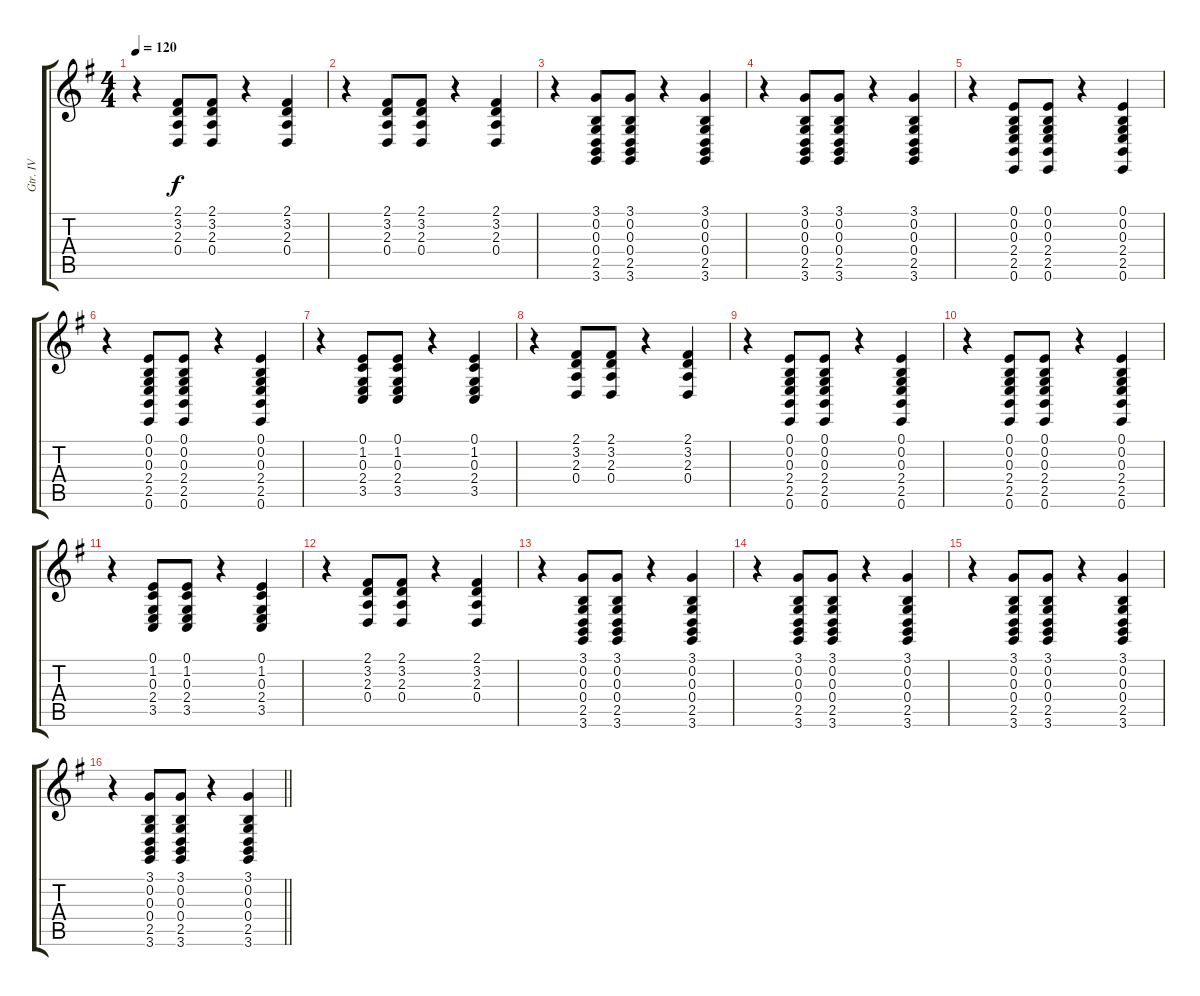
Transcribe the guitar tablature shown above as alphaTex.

\track ("Gtr. IV" "Gtr. IV") {instrument brightacousticpiano}
\staff {score tabs}
\tuning (E4 B3 G3 D3 A2 E2) {hide}
\ts (4 4)
\tempo 120
\clef g2
\ks eminor
r.4{dy f} (2.1 3.2 2.3 0.4).8 (2.1 3.2 2.3 0.4).8 r.4 (2.1 3.2 2.3 0.4).4 |
r.4 (2.1 3.2 2.3 0.4).8 (2.1 3.2 2.3 0.4).8 r.4 (2.1 3.2 2.3 0.4).4 |
r.4 (3.1 0.2 0.3 0.4 2.5 3.6).8 (3.1 0.2 0.3 0.4 2.5 3.6).8 r.4 (3.1 0.2 0.3 0.4 2.5 3.6).4 |
r.4 (3.1 0.2 0.3 0.4 2.5 3.6).8 (3.1 0.2 0.3 0.4 2.5 3.6).8 r.4 (3.1 0.2 0.3 0.4 2.5 3.6).4 |
r.4 (0.1 0.2 0.3 2.4 2.5 0.6).8 (0.1 0.2 0.3 2.4 2.5 0.6).8 r.4 (0.1 0.2 0.3 2.4 2.5 0.6).4 |
r.4 (0.1 0.2 0.3 2.4 2.5 0.6).8 (0.1 0.2 0.3 2.4 2.5 0.6).8 r.4 (0.1 0.2 0.3 2.4 2.5 0.6).4 |
r.4 (0.1 1.2 0.3 2.4 3.5).8 (0.1 1.2 0.3 2.4 3.5).8 r.4 (0.1 1.2 0.3 2.4 3.5).4 |
r.4 (2.1 3.2 2.3 0.4).8 (2.1 3.2 2.3 0.4).8 r.4 (2.1 3.2 2.3 0.4).4 |
r.4 (0.1 0.2 0.3 2.4 2.5 0.6).8 (0.1 0.2 0.3 2.4 2.5 0.6).8 r.4 (0.1 0.2 0.3 2.4 2.5 0.6).4 |
r.4 (0.1 0.2 0.3 2.4 2.5 0.6).8 (0.1 0.2 0.3 2.4 2.5 0.6).8 r.4 (0.1 0.2 0.3 2.4 2.5 0.6).4 |
r.4 (0.1 1.2 0.3 2.4 3.5).8 (0.1 1.2 0.3 2.4 3.5).8 r.4 (0.1 1.2 0.3 2.4 3.5).4 |
r.4 (2.1 3.2 2.3 0.4).8 (2.1 3.2 2.3 0.4).8 r.4 (2.1 3.2 2.3 0.4).4 |
r.4 (3.1 0.2 0.3 0.4 2.5 3.6).8 (3.1 0.2 0.3 0.4 2.5 3.6).8 r.4 (3.1 0.2 0.3 0.4 2.5 3.6).4 |
r.4 (3.1 0.2 0.3 0.4 2.5 3.6).8 (3.1 0.2 0.3 0.4 2.5 3.6).8 r.4 (3.1 0.2 0.3 0.4 2.5 3.6).4 |
r.4 (3.1 0.2 0.3 0.4 2.5 3.6).8 (3.1 0.2 0.3 0.4 2.5 3.6).8 r.4 (3.1 0.2 0.3 0.4 2.5 3.6).4 |
\barLineRight lightlight
r.4 (3.1 0.2 0.3 0.4 2.5 3.6).8 (3.1 0.2 0.3 0.4 2.5 3.6).8 r.4 (3.1 0.2 0.3 0.4 2.5 3.6).4
